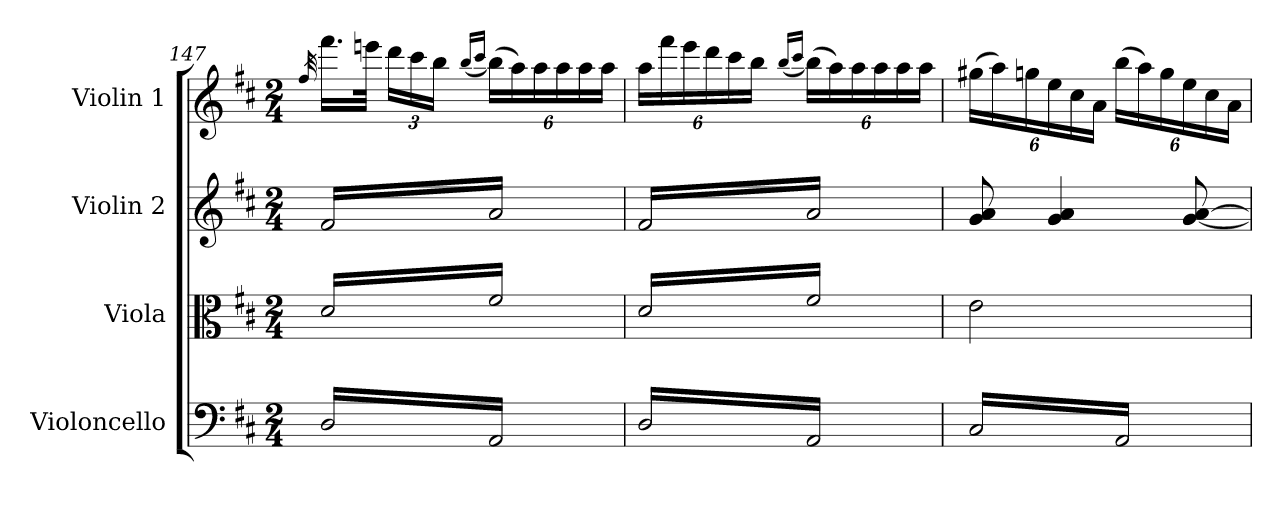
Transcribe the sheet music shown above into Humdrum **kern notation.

**kern	**kern	**kern	**kern
*part4	*part3	*part2	*part1
*staff4	*staff3	*staff2	*staff1
*I"Violoncello	*I"Viola	*I"Violin 2	*I"Violin 1
*I'Vc	*I'Vla	*I'Vln	*I'Vln
*clefF4	*clefC3	*clefG2	*clefG2
*k[f#c#]	*k[f#c#]	*k[f#c#]	*k[f#c#]
*M2/4	*M2/4	*M2/4	*M2/4
=147	=147	=147	=147
.	.	.	32qff#/
*tremolo	*	*	*
*	*tremolo	*	*
*	*	*tremolo	*
16D/LL	16d/LL	16f#/LL	16.fff#\LL
16AA/	16f#/	16a/	.
.	.	.	32eeen\JJk
*	*	*	*Xbrackettup
16D/	16d/	16f#/	24ddd\LL
.	.	.	24ccc#\
16AA/	16f#/	16a/	.
.	.	.	24bb\JJ
.	.	.	(16qbb/LL
.	.	.	16qccc#/JJ
16D/	16d/	16f#/	(24bb\LL)
.	.	.	24aa\)
16AA/	16f#/	16a/	.
.	.	.	24aa\
16D/	16d/	16f#/	24aa\
.	.	.	24aa\
16AA/JJ	16f#/JJ	16a/JJ	.
.	.	.	24aa\JJ
=148	=148	=148	=148
16D/LL	16d/LL	16f#/LL	24aa\LL
.	.	.	24fff#\
16AA/	16f#/	16a/	.
.	.	.	24eee\
16D/	16d/	16f#/	24ddd\
.	.	.	24ccc#\
16AA/	16f#/	16a/	.
.	.	.	24bb\JJ
.	.	.	(16qbb/LL
.	.	.	16qccc#/JJ
16D/	16d/	16f#/	(24bb\LL)
.	.	.	24aa\)
16AA/	16f#/	16a/	.
.	.	.	24aa\
16D/	16d/	16f#/	24aa\
.	.	.	24aa\
16AA/JJ	16f#/JJ	16a/JJ	.
*	*	*Xtremolo	*
*	*Xtremolo	*	*
.	.	.	24aa\JJ
!!LO:LB:g=z
=149	=149	=149	=149
16C#/LL	2e\	8g/ 8a/	(24gg#X\LL
.	.	.	24aa\)
16AA/	.	.	.
.	.	.	24ggn\
16C#/	.	4g/ 4a/	24ee\
.	.	.	24cc#\
16AA/	.	.	.
.	.	.	24a\JJ
16C#/	.	.	(24bb\LL
.	.	.	24aa\)
16AA/	.	.	.
.	.	.	24gg\
16C#/	.	[8g/ [8a/	24ee\
.	.	.	24cc#\
16AA/JJ	.	.	.
*Xtremolo	*	*	*
.	.	.	24a\JJ
.	.	.	.
.	.	.	.
.	.	.	.
.	.	.	.
=	=	=	=
*-	*-	*-	*-
